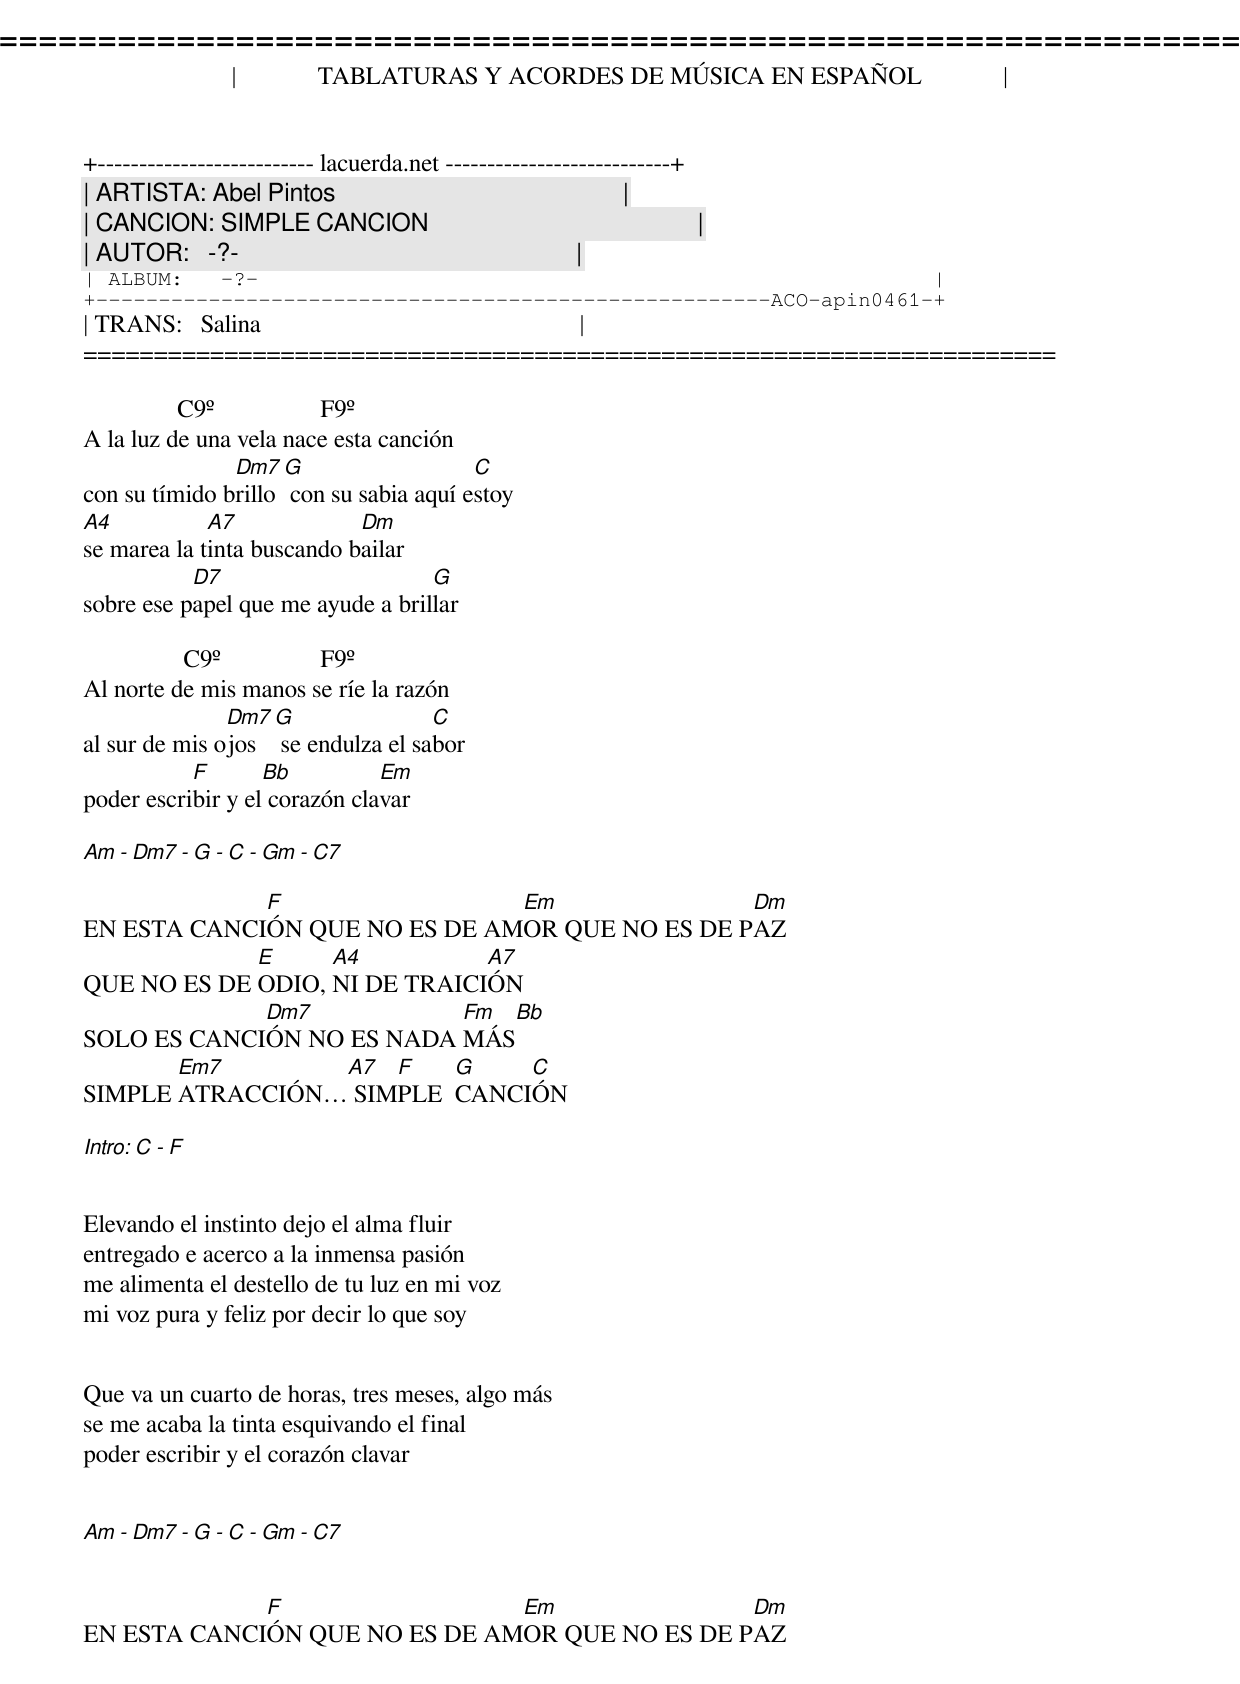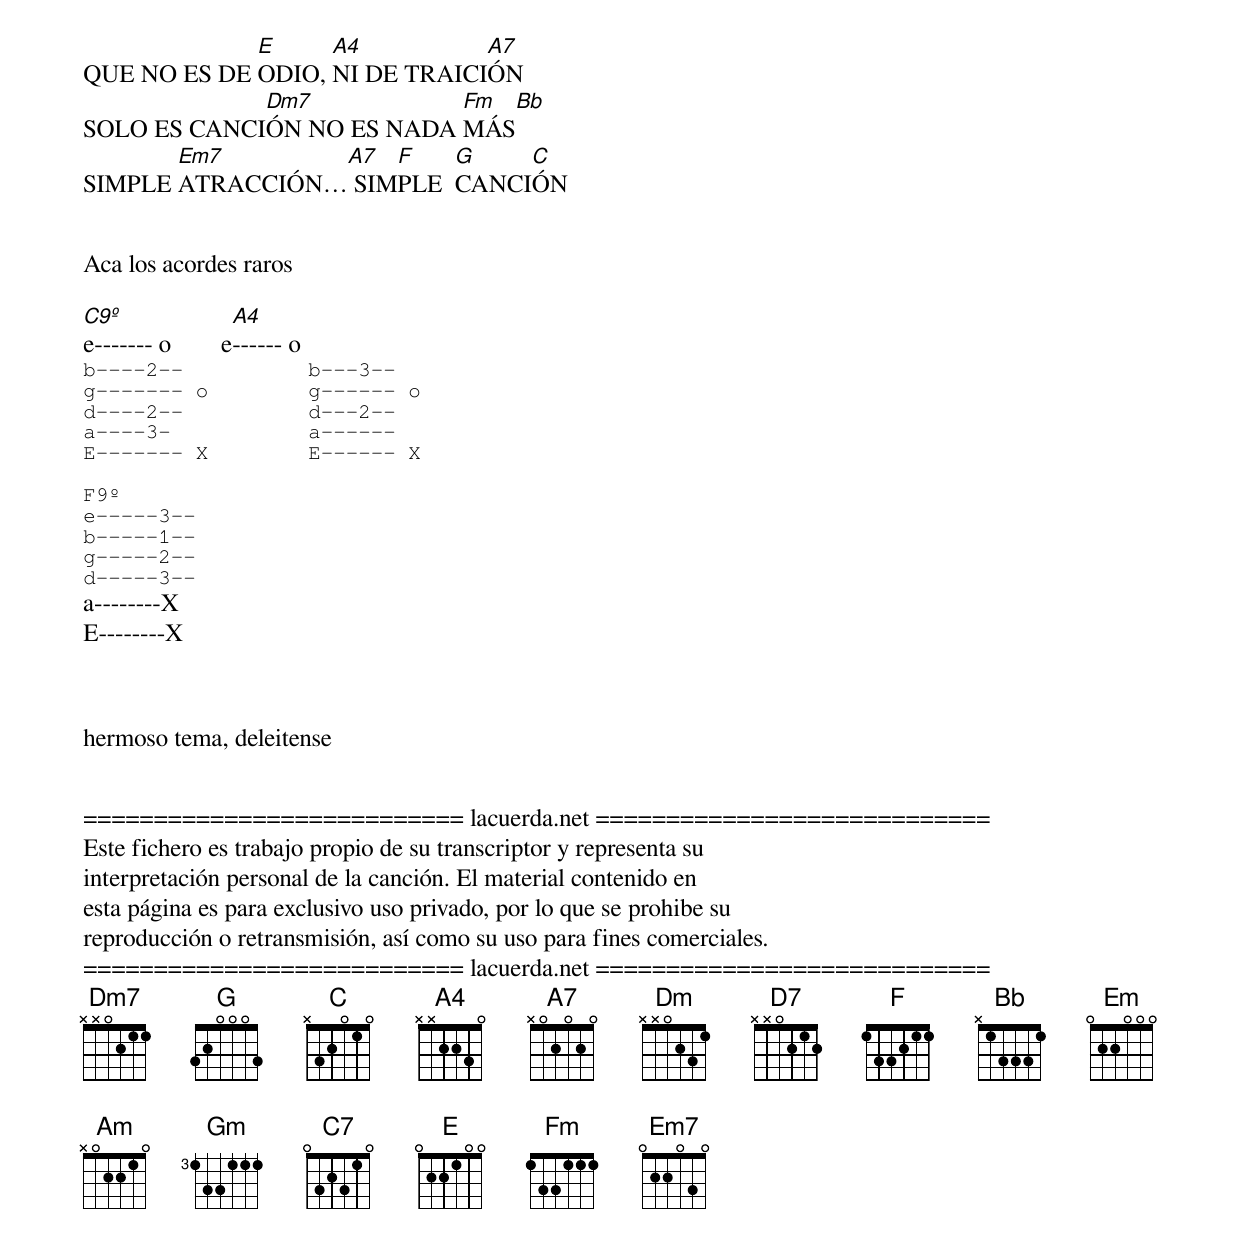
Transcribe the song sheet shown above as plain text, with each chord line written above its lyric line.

=====================================================================
|             TABLATURAS Y ACORDES DE MÚSICA EN ESPAÑOL             |
+-------------------------- lacuerda.net ---------------------------+
| ARTISTA: Abel Pintos                                              |
| CANCION: SIMPLE CANCION                                           |
| AUTOR:   -?-                                                      |
| ALBUM:   -?-                                                      |
+------------------------------------------------------ACO-apin0461-+
| TRANS:   Salina                                                   |
=====================================================================

               C9º                 F9º
A la luz de una vela nace esta canción
               Dm7  G                   C
con su tímido brillo con su sabia aquí estoy
A4           A7             Dm
se marea la tinta buscando bailar
           D7                      G
sobre ese papel que me ayude a brillar

                C9º                F9º
Al norte de mis manos se ríe la razón
               Dm7  G                C
al sur de mis ojos   se endulza el sabor
           F       Bb          Em
poder escribir y el corazón clavar

Am - Dm7 - G - C - Gm - C7

             F                 Em               Dm
EN ESTA CANCIÓN QUE NO ES DE AMOR QUE NO ES DE PAZ
             E     A4          A7
QUE NO ES DE ODIO, NI DE TRAICIÓN
             Dm7           Fm    Bb
SOLO ES CANCIÓN NO ES NADA MÁS
       Em7       A7  F    G    C
SIMPLE ATRACCIÓN SIMPLE  CANCIÓN

Intro: C  -  F


Elevando el instinto dejo el alma fluir
entregado e acerco a la inmensa pasión
me alimenta el destello de tu luz en mi voz
mi voz pura y feliz por decir lo que soy


Que va un cuarto de horas, tres meses, algo más
se me acaba la tinta esquivando el final
poder escribir y el corazón clavar


Am - Dm7 - G - C - Gm - C7


             F                 Em               Dm
EN ESTA CANCIÓN QUE NO ES DE AMOR QUE NO ES DE PAZ
             E     A4          A7
QUE NO ES DE ODIO, NI DE TRAICIÓN
             Dm7           Fm    Bb
SOLO ES CANCIÓN NO ES NADA MÁS
       Em7       A7  F    G    C
SIMPLE ATRACCIÓN SIMPLE  CANCIÓN


Aca los acordes raros

C9º                A4
e------- o        e------ o
b----2--          b---3--
g------- o        g------ o
d----2--          d---2--
a----3-           a------
E------- X        E------ X

F9º
e-----3--
b-----1--
g-----2--
d-----3--
a--------X
E--------X



hermoso tema, deleitense


=========================== lacuerda.net ============================
Este fichero es trabajo propio de su transcriptor y representa su
interpretación personal de la canción. El material contenido en
esta página es para exclusivo uso privado, por lo que se prohibe su
reproducción o retransmisión, así como su uso para fines comerciales.
=========================== lacuerda.net ============================
